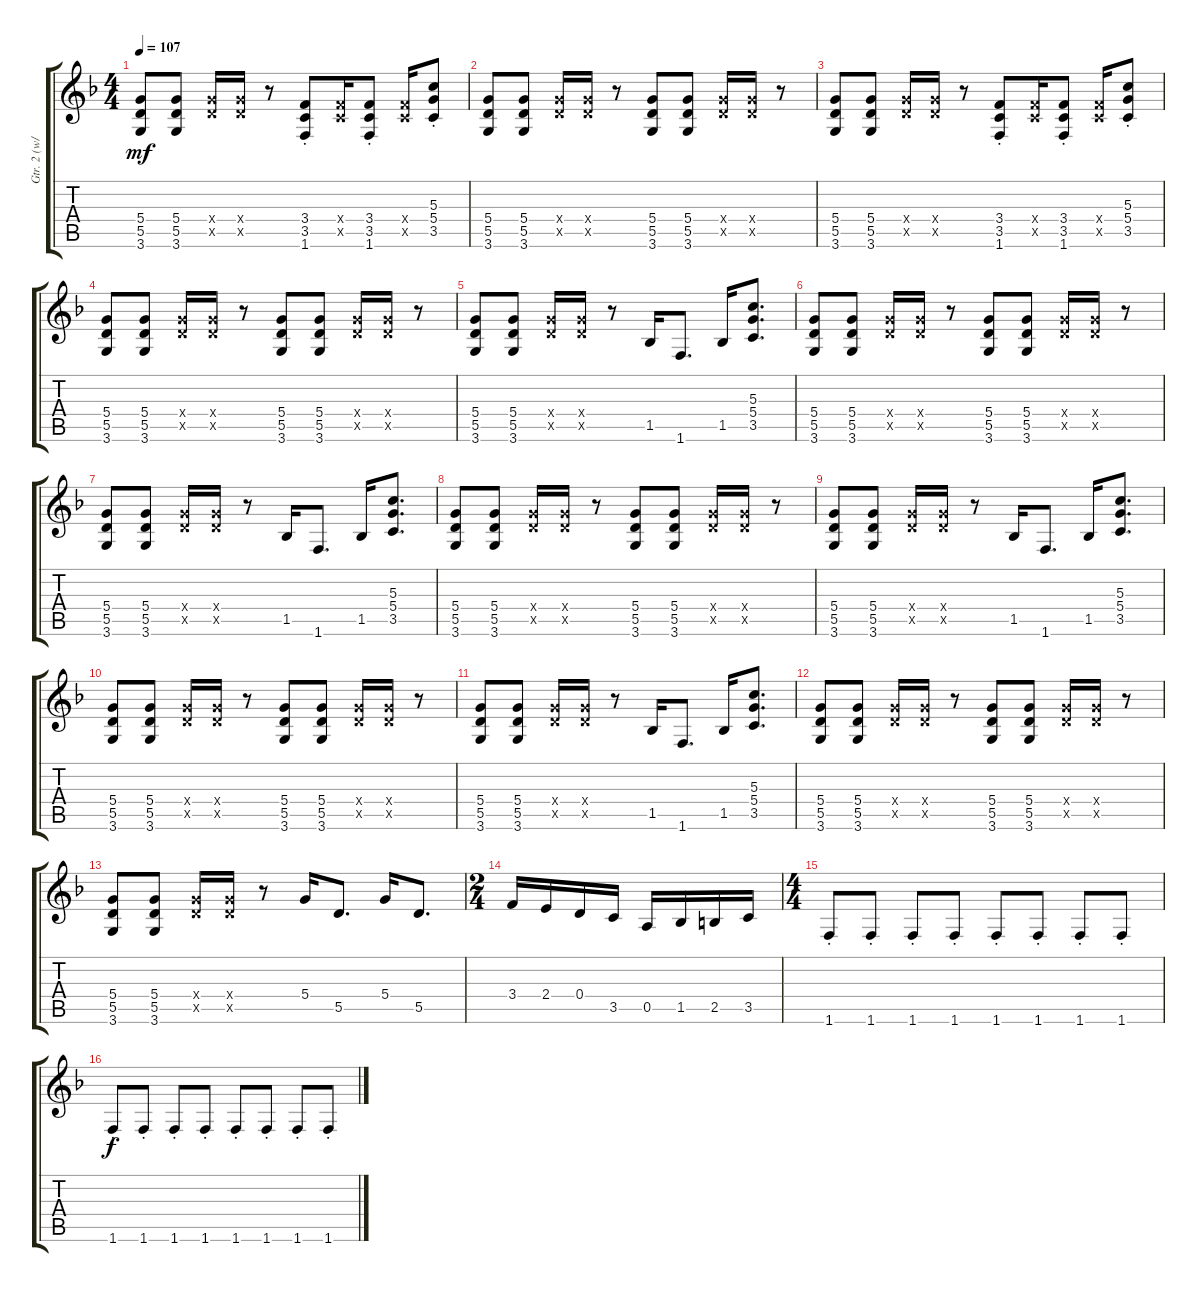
\track ("Gtr. 2 (w/ chorus)" "Gtr. 2 (w/") {instrument electricguitarclean}
\staff {score tabs}
\tuning (E4 B3 G3 D3 A2 E2) {hide}
\ts (4 4)
\tempo 107
\clef g2
\ks f
(5.4 5.5 3.6).8{dy mf} (5.4 5.5 3.6).8 (5.4{x} 5.5{x}).16 (5.4{x} 5.5{x}).16 r.8 (3.4{st} 3.5{st} 1.6{st}).8 (3.4{x} 3.5{x}).16 (3.4{st} 3.5{st} 1.6{st}).8 (3.4{x} 3.5{x}).16 (5.3{st} 5.4{st} 3.5{st}).8 |
(5.4 5.5 3.6).8 (5.4 5.5 3.6).8 (5.4{x} 5.5{x}).16 (5.4{x} 5.5{x}).16 r.8 (5.4 5.5 3.6).8 (5.4 5.5 3.6).8 (5.4{x} 5.5{x}).16 (5.4{x} 5.5{x}).16 r.8 |
(5.4 5.5 3.6).8 (5.4 5.5 3.6).8 (5.4{x} 5.5{x}).16 (5.4{x} 5.5{x}).16 r.8 (3.4{st} 3.5{st} 1.6{st}).8 (3.4{x} 3.5{x}).16 (3.4{st} 3.5{st} 1.6{st}).8 (3.4{x} 3.5{x}).16 (5.3{st} 5.4{st} 3.5{st}).8 |
(5.4 5.5 3.6).8 (5.4 5.5 3.6).8 (5.4{x} 5.5{x}).16 (5.4{x} 5.5{x}).16 r.8 (5.4 5.5 3.6).8 (5.4 5.5 3.6).8 (5.4{x} 5.5{x}).16 (5.4{x} 5.5{x}).16 r.8 |
(5.4 5.5 3.6).8 (5.4 5.5 3.6).8 (5.4{x} 5.5{x}).16 (5.4{x} 5.5{x}).16 r.8 1.5.16 1.6.8{d} 1.5.16 (5.3 5.4 3.5).8{d} |
(5.4 5.5 3.6).8 (5.4 5.5 3.6).8 (5.4{x} 5.5{x}).16 (5.4{x} 5.5{x}).16 r.8 (5.4 5.5 3.6).8 (5.4 5.5 3.6).8 (5.4{x} 5.5{x}).16 (5.4{x} 5.5{x}).16 r.8 |
(5.4 5.5 3.6).8 (5.4 5.5 3.6).8 (5.4{x} 5.5{x}).16 (5.4{x} 5.5{x}).16 r.8 1.5.16 1.6.8{d} 1.5.16 (5.3 5.4 3.5).8{d} |
(5.4 5.5 3.6).8 (5.4 5.5 3.6).8 (5.4{x} 5.5{x}).16 (5.4{x} 5.5{x}).16 r.8 (5.4 5.5 3.6).8 (5.4 5.5 3.6).8 (5.4{x} 5.5{x}).16 (5.4{x} 5.5{x}).16 r.8 |
(5.4 5.5 3.6).8 (5.4 5.5 3.6).8 (5.4{x} 5.5{x}).16 (5.4{x} 5.5{x}).16 r.8 1.5.16 1.6.8{d} 1.5.16 (5.3 5.4 3.5).8{d} |
(5.4 5.5 3.6).8 (5.4 5.5 3.6).8 (5.4{x} 5.5{x}).16 (5.4{x} 5.5{x}).16 r.8 (5.4 5.5 3.6).8 (5.4 5.5 3.6).8 (5.4{x} 5.5{x}).16 (5.4{x} 5.5{x}).16 r.8 |
(5.4 5.5 3.6).8 (5.4 5.5 3.6).8 (5.4{x} 5.5{x}).16 (5.4{x} 5.5{x}).16 r.8 1.5.16 1.6.8{d} 1.5.16 (5.3 5.4 3.5).8{d} |
(5.4 5.5 3.6).8 (5.4 5.5 3.6).8 (5.4{x} 5.5{x}).16 (5.4{x} 5.5{x}).16 r.8 (5.4 5.5 3.6).8 (5.4 5.5 3.6).8 (5.4{x} 5.5{x}).16 (5.4{x} 5.5{x}).16 r.8 |
(5.4 5.5 3.6).8 (5.4 5.5 3.6).8 (5.4{x} 5.5{x}).16 (5.4{x} 5.5{x}).16 r.8 5.4.16 5.5.8{d} 5.4.16 5.5.8{d} |
\ts (2 4)
3.4.16 2.4.16 0.4.16 3.5.16 0.5.16 1.5.16 2.5.16 3.5.16 |
\ts (4 4)
1.6{st}.8 1.6{st}.8 1.6{st}.8 1.6{st}.8 1.6{st}.8 1.6{st}.8 1.6{st}.8 1.6{st}.8 |
1.6{st}.8{dy f} 1.6{st}.8 1.6{st}.8 1.6{st}.8 1.6{st}.8 1.6{st}.8 1.6{st}.8 1.6{st}.8
